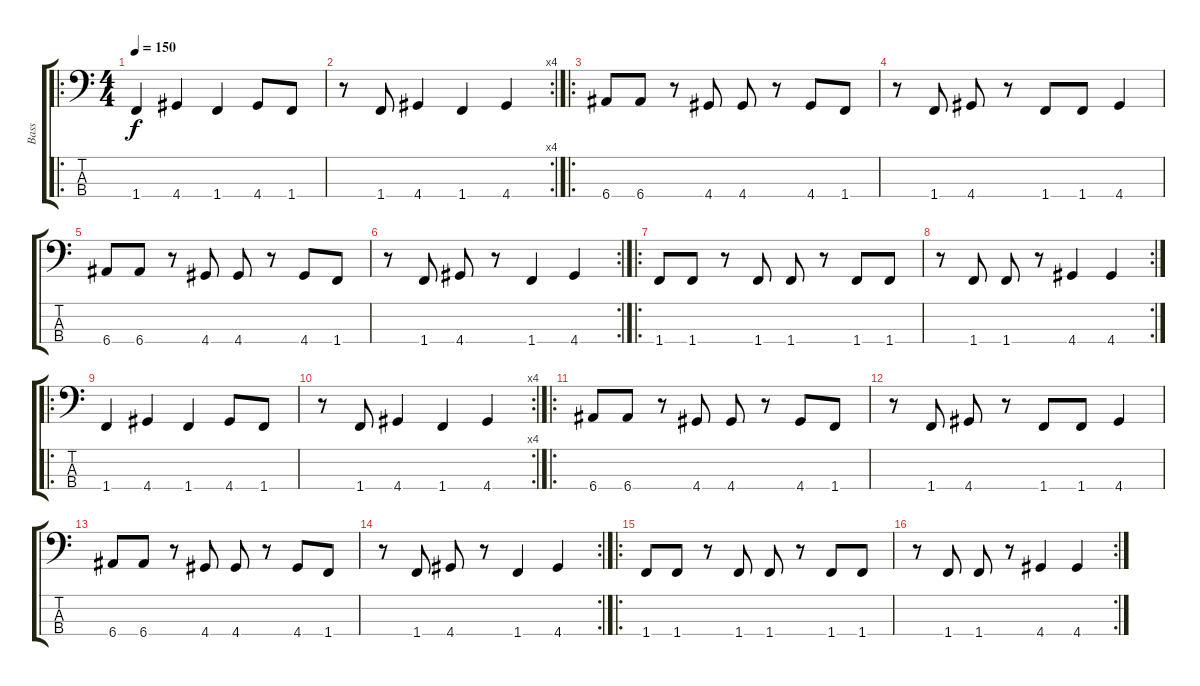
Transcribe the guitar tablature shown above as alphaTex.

\track ("Bass" "Bass") {instrument electricbasspick}
\staff {score tabs}
\tuning (G2 D2 A1 E1) {hide}
\ro
\ts (4 4)
\tempo 150
\clef f4
\ks c
1.4.4{dy f} 4.4.4 1.4.4 4.4.8 1.4.8 |
\rc 4
r.8 1.4.8 4.4.4 1.4.4 4.4.4 |
\ro
6.4.8 6.4.8 r.8 4.4.8 4.4.8 r.8 4.4.8 1.4.8 |
r.8 1.4.8 4.4.8 r.8 1.4.8 1.4.8 4.4.4 |
6.4.8 6.4.8 r.8 4.4.8 4.4.8 r.8 4.4.8 1.4.8 |
\rc 2
r.8 1.4.8 4.4.8 r.8 1.4.4 4.4.4 |
\ro
1.4.8 1.4.8 r.8 1.4.8 1.4.8 r.8 1.4.8 1.4.8 |
\rc 2
r.8 1.4.8 1.4.8 r.8 4.4.4 4.4.4 |
\ro
1.4.4 4.4.4 1.4.4 4.4.8 1.4.8 |
\rc 4
r.8 1.4.8 4.4.4 1.4.4 4.4.4 |
\ro
6.4.8 6.4.8 r.8 4.4.8 4.4.8 r.8 4.4.8 1.4.8 |
r.8 1.4.8 4.4.8 r.8 1.4.8 1.4.8 4.4.4 |
6.4.8 6.4.8 r.8 4.4.8 4.4.8 r.8 4.4.8 1.4.8 |
\rc 2
r.8 1.4.8 4.4.8 r.8 1.4.4 4.4.4 |
\ro
1.4.8 1.4.8 r.8 1.4.8 1.4.8 r.8 1.4.8 1.4.8 |
\rc 2
r.8 1.4.8 1.4.8 r.8 4.4.4 4.4.4
